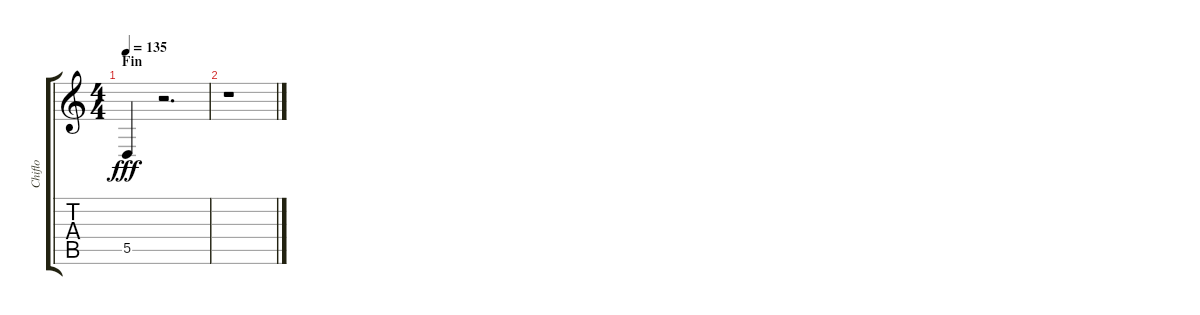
\track ("Chiflo" "Chiflo") {instrument altosax}
\staff {score tabs}
\tuning (E4 B3 G3 D3 A2 E2) {hide}
\ts (4 4)
\section ("" "Fin")
\tempo 135
\clef g2
\ks c
5.5.4{dy fff} r.2{d} |
r.1
